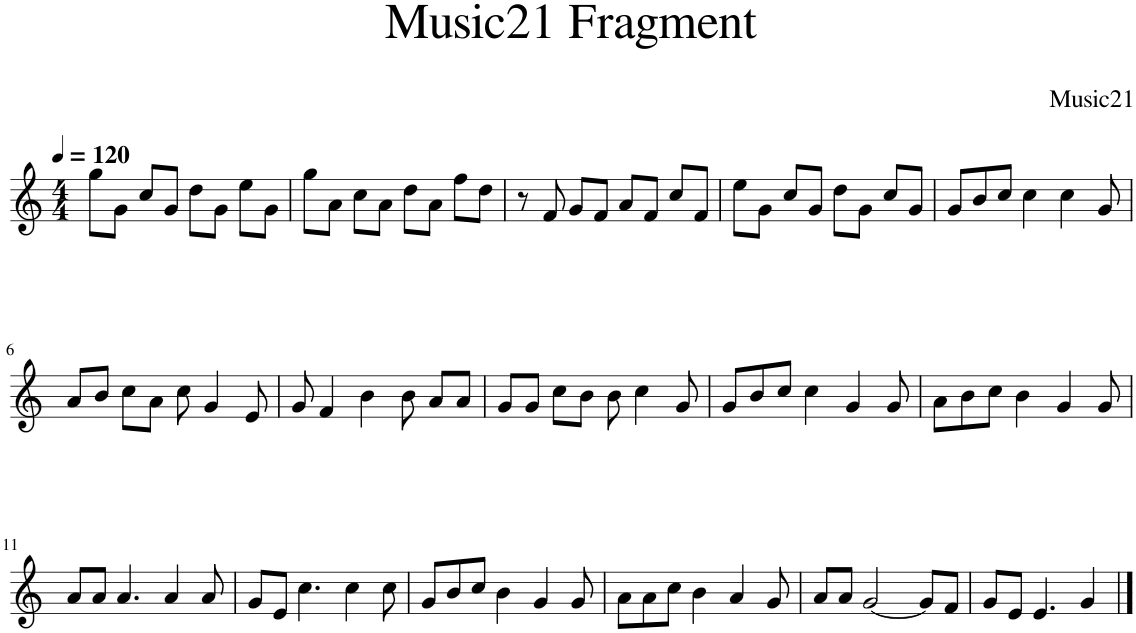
**kern
*part1
*staff1
*I"Piano
*I'Pno
*clefG2
*k[]
*M4/4
*MM120
=1
8gg\L
8g\J
8cc/L
8g/J
8dd\L
8g\J
8ee\L
8g\J
=2
8gg\L
8a\J
8cc\L
8a\J
8dd\L
8a\J
8ff\L
8dd\J
=3
8r
8f/
8g/L
8f/J
8a/L
8f/J
8cc/L
8f/J
=4
8ee\L
8g\J
8cc/L
8g/J
8dd\L
8g\J
8cc/L
8g/J
=5
8g/L
8b/
8cc/J
4cc\
4cc\
8g/
!!LO:LB:g=z
=6
8a/L
8b/J
8cc\L
8a\J
8cc\
4g/
8e/
=7
8g/
4f/
4b\
8b\
8a/L
8a/J
=8
8g/L
8g/J
8cc\L
8b\J
8b\
4cc\
8g/
=9
8g/L
8b/
8cc/J
4cc\
4g/
8g/
=10
8a\L
8b\
8cc\J
4b\
4g/
8g/
!!LO:LB:g=z
=11
8a/L
8a/J
4.a/
4a/
8a/
=12
8g/L
8e/J
4.cc\
4cc\
8cc\
=13
8g/L
8b/
8cc/J
4b\
4g/
8g/
=14
8a\L
8a\
8cc\J
4b\
4a/
8g/
=15
8a/L
8a/J
[2g/
8g/L]
8f/J
=16
8g/L
8e/J
4.e/
4g/
==
*-
